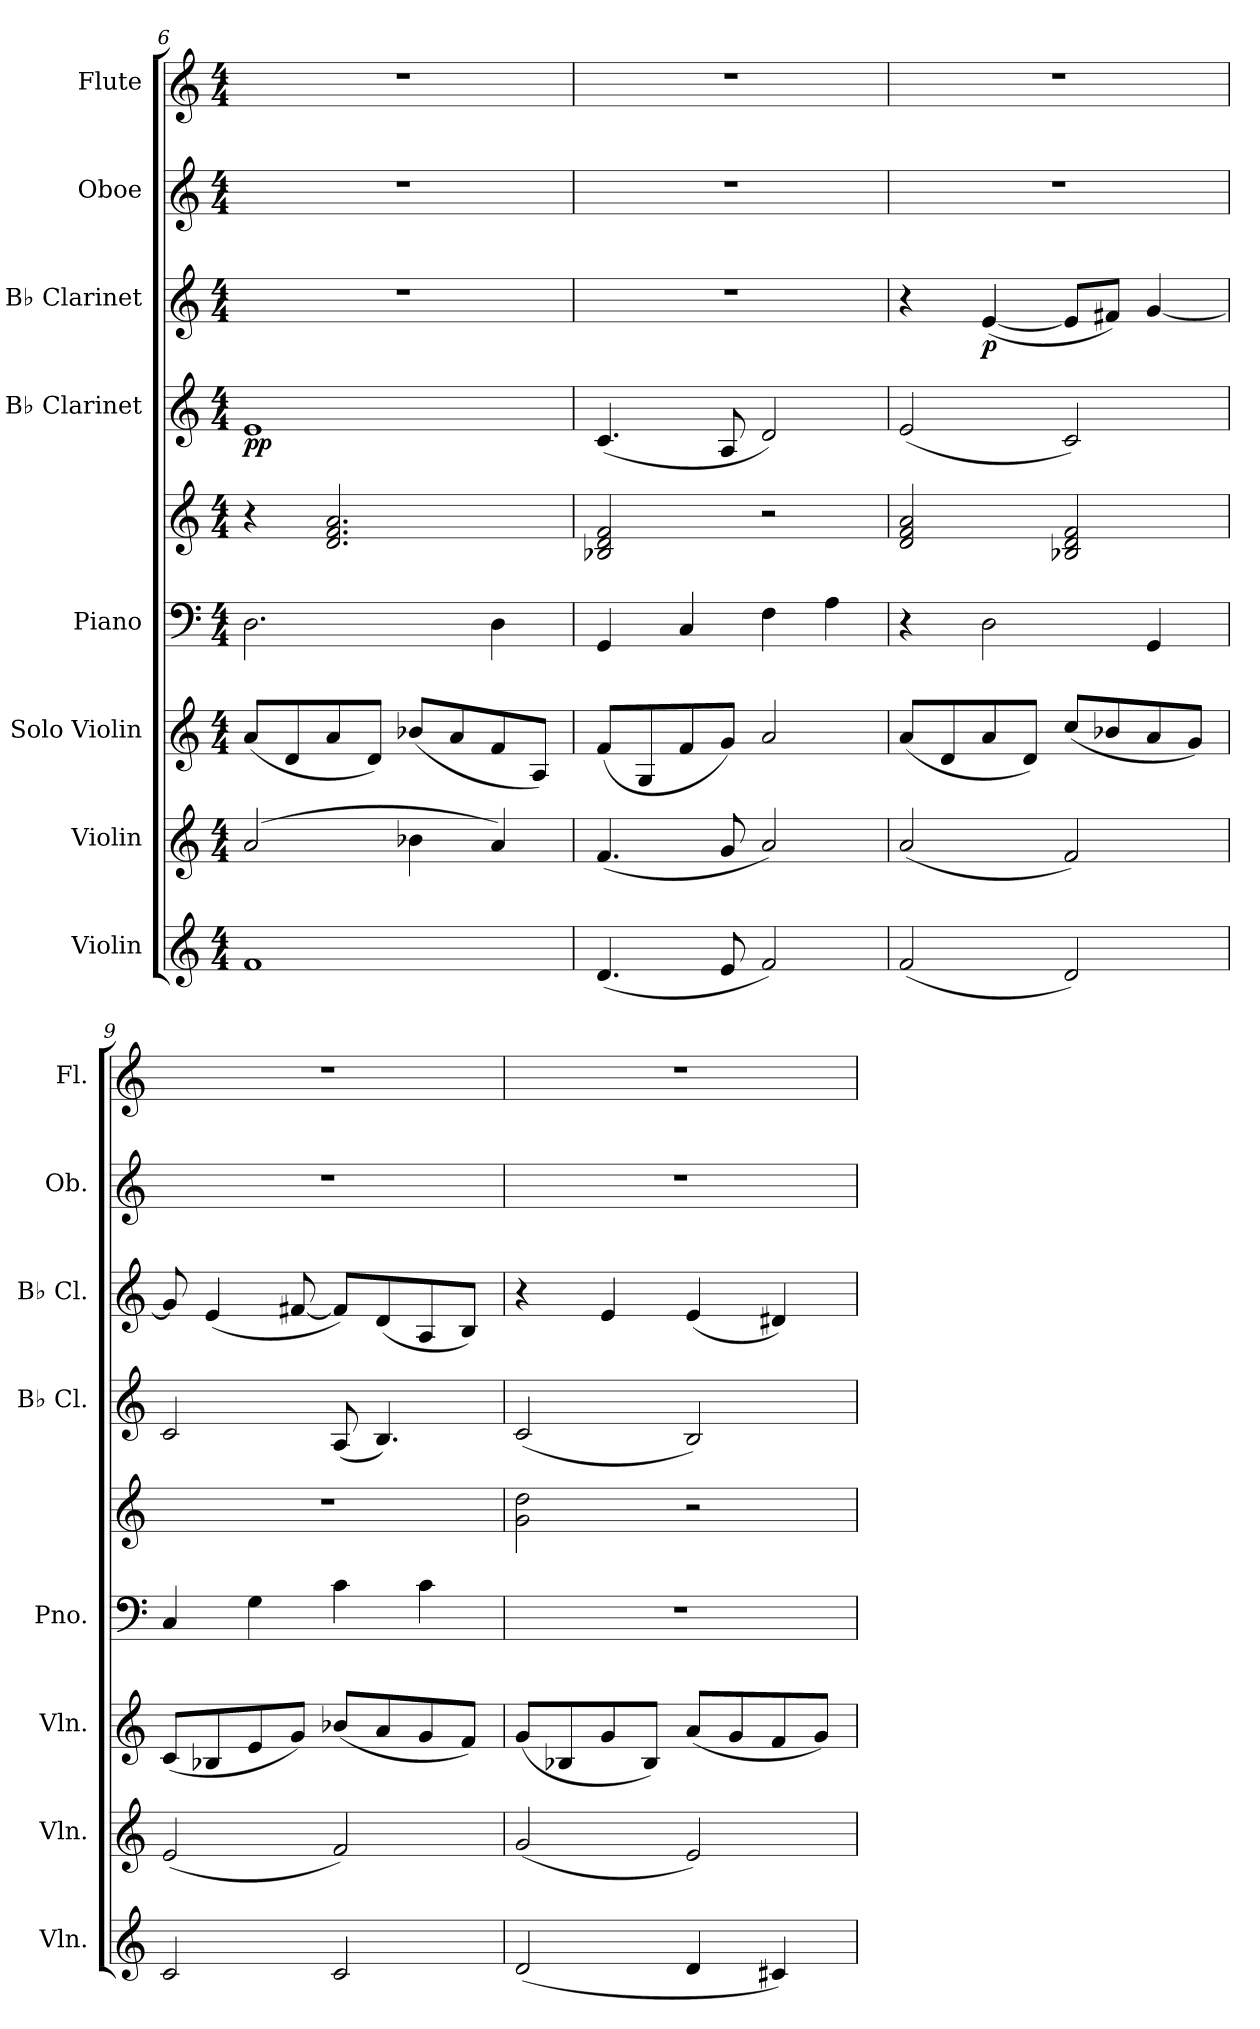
**kern	**kern	**kern	**kern	**kern	**kern	**dynam	**kern	**dynam	**kern	**kern
*part8	*part7	*part6	*part5	*part5	*part4	*part4	*part3	*part3	*part2	*part1
*staff9	*staff8	*staff7	*staff6	*staff5	*staff4	*staff4	*staff3	*staff3	*staff2	*staff1
*I"Violin	*I"Violin	*I"Solo Violin	*I"Piano	*	*I"B♭ Clarinet	*	*I"B♭ Clarinet	*	*I"Oboe	*I"Flute
*I'Vln.	*I'Vln.	*I'Vln.	*I'Pno.	*	*I'B♭ Cl.	*	*I'B♭ Cl.	*	*I'Ob.	*I'Fl.
!!LO:PB:g=z
*clefG2	*clefG2	*clefG2	*clefF4	*clefG2	*clefG2	*	*clefG2	*	*clefG2	*clefG2
*	*	*	*	*	*ITrd1c2	*	*ITrd1c2	*	*	*
*k[]	*k[]	*k[]	*k[]	*k[]	*k[b-e-]	*	*k[b-e-]	*	*k[]	*k[]
*M4/4	*M4/4	*M4/4	*M4/4	*M4/4	*M4/4	*	*M4/4	*	*M4/4	*M4/4
=6	=6	=6	=6	=6	=6	=6	=6	=6	=6	=6
!	!	!	!	!	!	!LO:DY:b	!	!	!	!
1f	(2a/	(8a/L	2.D\	4r	1d	pp	1r	.	1r	1r
.	.	8d/	.	.	.	.	.	.	.	.
.	.	8a/	.	2.d/ 2.f/ 2.a/	.	.	.	.	.	.
.	.	8d/J)	.	.	.	.	.	.	.	.
.	4b-X\	(8b-X/L	.	.	.	.	.	.	.	.
.	.	8a/	.	.	.	.	.	.	.	.
.	4a/)	8f/	4D\	.	.	.	.	.	.	.
.	.	8A/J)	.	.	.	.	.	.	.	.
=7	=7	=7	=7	=7	=7	=7	=7	=7	=7	=7
(4.d/	(4.f/	(8f/L	4GG/	2B-X/ 2d/ 2f/	(4.B-/	.	1r	.	1r	1r
.	.	8G/	.	.	.	.	.	.	.	.
.	.	8f/	4C/	.	.	.	.	.	.	.
8e/	8g/	8g/J)	.	.	8G/	.	.	.	.	.
2f/)	2a/)	2a/	4F\	2r	2c/)	.	.	.	.	.
.	.	.	4A\	.	.	.	.	.	.	.
=8	=8	=8	=8	=8	=8	=8	=8	=8	=8	=8
(2f/	(2a/	(8a/L	4r	2d/ 2f/ 2a/	(2d/	.	4r	.	1r	1r
.	.	8d/	.	.	.	.	.	.	.	.
!	!	!	!	!	!	!	!	!LO:DY:b	!	!
.	.	8a/	2D\	.	.	.	([4d/	p	.	.
.	.	8d/J)	.	.	.	.	.	.	.	.
2d/)	2f/)	(8cc/L	.	2B-X/ 2d/ 2f/	2B-/)	.	8d/L]	.	.	.
.	.	8b-X/	.	.	.	.	8en/J)	.	.	.
.	.	8a/	4GG/	.	.	.	[4f/	.	.	.
.	.	8g/J)	.	.	.	.	.	.	.	.
=9	=9	=9	=9	=9	=9	=9	=9	=9	=9	=9
2c/	(2e/	(8c/L	4C/	1r	2B-/	.	8f/]	.	1r	1r
.	.	8B-X/	.	.	.	.	(4d/	.	.	.
.	.	8e/	4G\	.	.	.	.	.	.	.
.	.	8g/J)	.	.	.	.	[8en/	.	.	.
2c/	2f/)	(8b-X/L	4c\	.	(8G/	.	8e/L])	.	.	.
.	.	8a/	.	.	4.A/)	.	(8c/	.	.	.
.	.	8g/	4c\	.	.	.	8G/	.	.	.
.	.	8f/J)	.	.	.	.	8A/J)	.	.	.
!!LO:PB:g=z
=10	=10	=10	=10	=10	=10	=10	=10	=10	=10	=10
(2d/	(2g/	(8g/L	1r	2g\ 2dd\	(2B-/	.	4r	.	1r	1r
.	.	8B-X/	.	.	.	.	.	.	.	.
.	.	8g/	.	.	.	.	4d/	.	.	.
.	.	8B-/J)	.	.	.	.	.	.	.	.
4d/	2e/)	(8a/L	.	2r	2A/)	.	(4d/	.	.	.
.	.	8g/	.	.	.	.	.	.	.	.
4c#X/)	.	8f/	.	.	.	.	4c#X/)	.	.	.
.	.	8g/J)	.	.	.	.	.	.	.	.
=	=	=	=	=	=	=	=	=	=	=
*-	*-	*-	*-	*-	*-	*-	*-	*-	*-	*-
